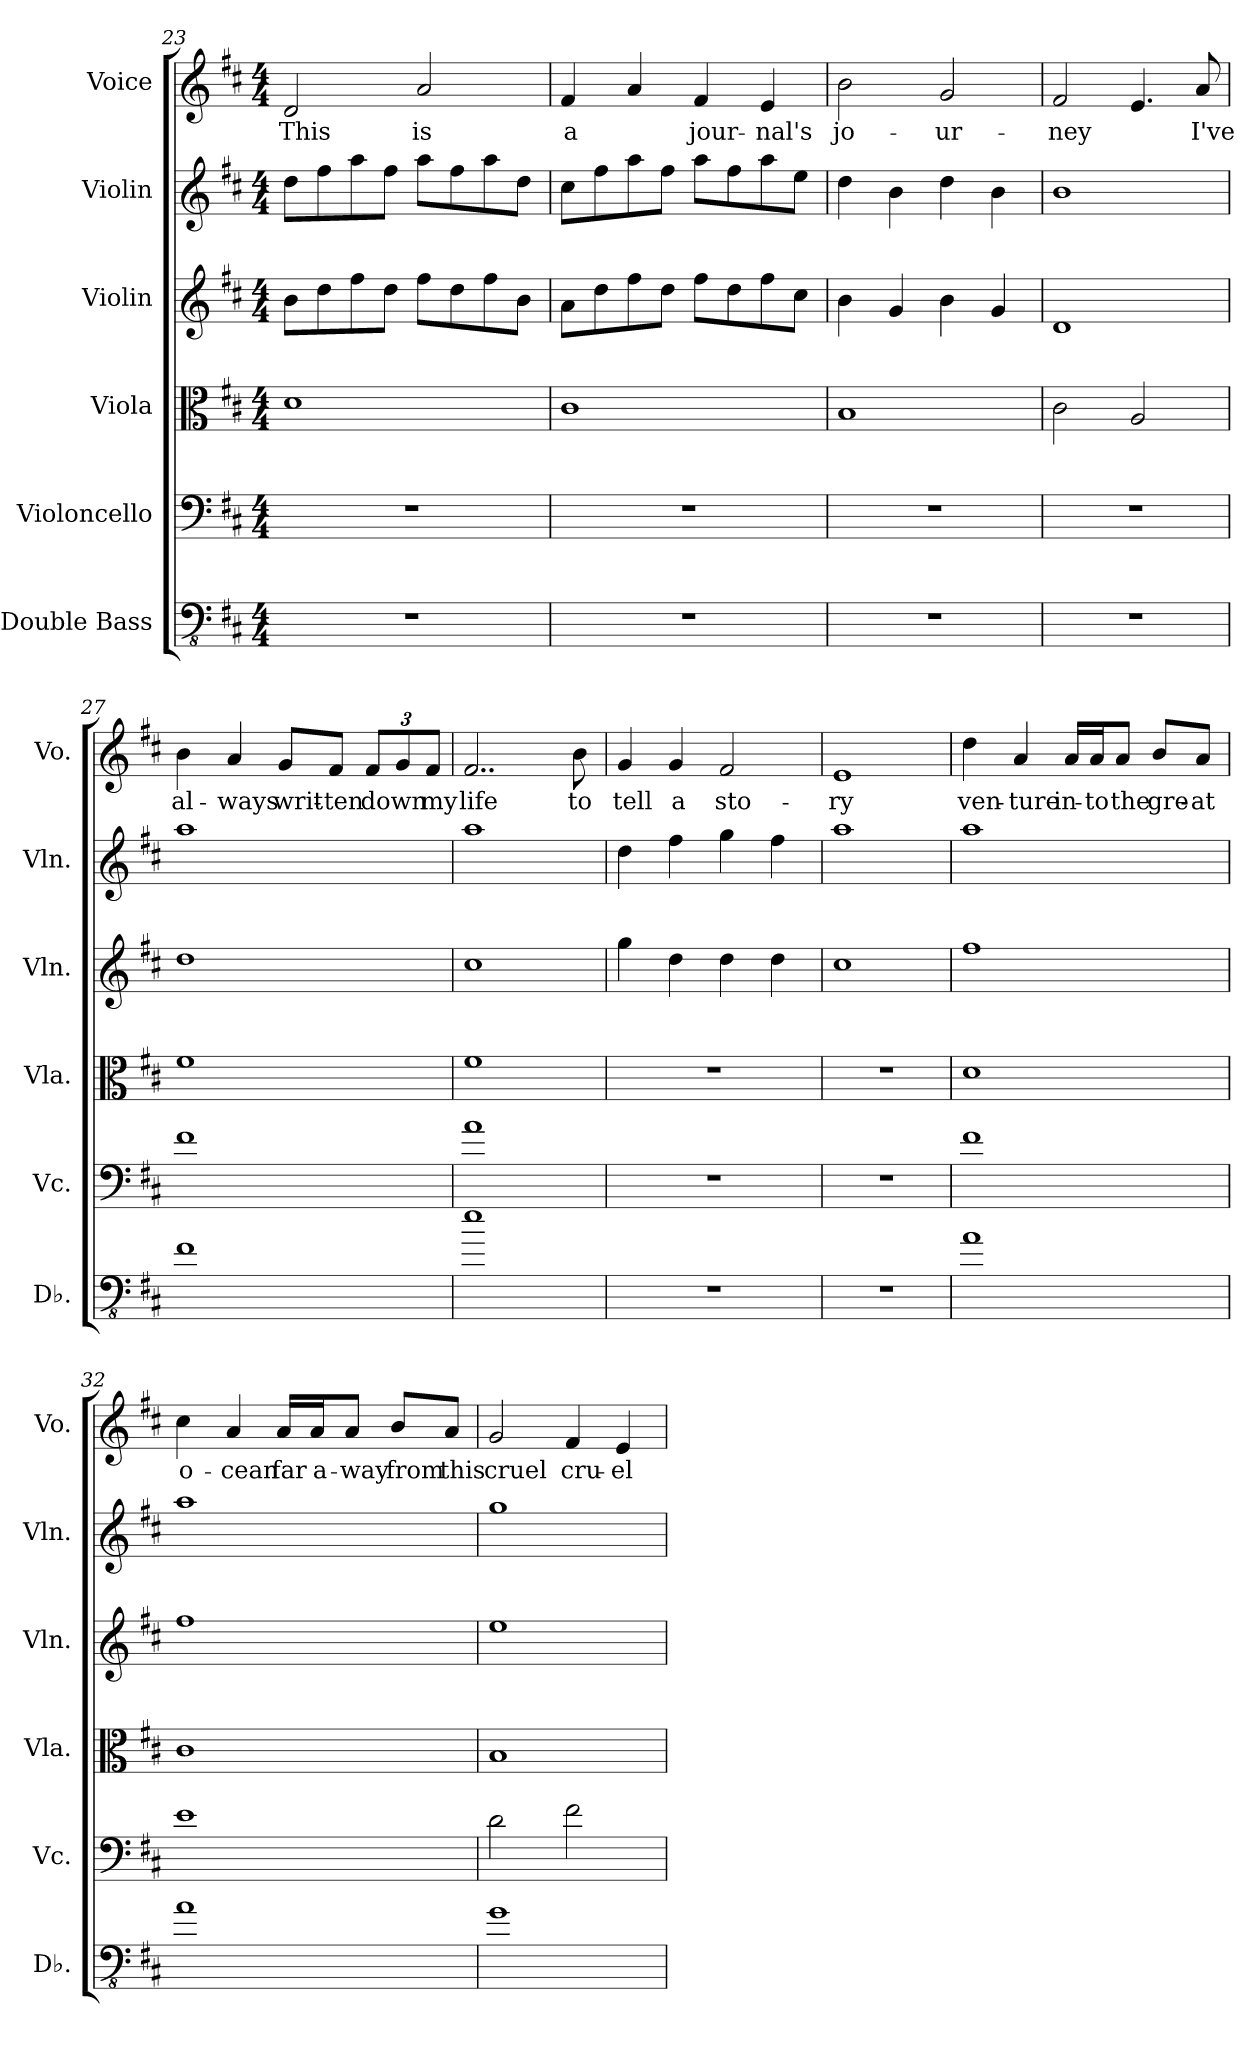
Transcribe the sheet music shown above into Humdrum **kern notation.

**kern	**kern	**kern	**kern	**kern	**kern	**text
*part6	*part5	*part4	*part3	*part2	*part1	*part1
*staff6	*staff5	*staff4	*staff3	*staff2	*staff1	*staff1
*I"Double Bass	*I"Violoncello	*I"Viola	*I"Violin	*I"Violin	*I"Voice	*
*I'Db.	*I'Vc.	*I'Vla.	*I'Vln.	*I'Vln.	*I'Vo.	*
*clefFv4	*clefF4	*clefC3	*clefG2	*clefG2	*clefG2	*
*ITrd7c12	*	*	*	*	*	*
*k[f#c#]	*k[f#c#]	*k[f#c#]	*k[f#c#]	*k[f#c#]	*k[f#c#]	*
*M4/4	*M4/4	*M4/4	*M4/4	*M4/4	*M4/4	*
=23	=23	=23	=23	=23	=23	=23
1r	1r	1d	8b\L	8dd\L	2d/	This
.	.	.	8dd\	8ff#\	.	.
.	.	.	8ff#\	8aa\	.	.
.	.	.	8dd\J	8ff#\J	.	.
.	.	.	8ff#\L	8aa\L	2a/	is
.	.	.	8dd\	8ff#\	.	.
.	.	.	8ff#\	8aa\	.	.
.	.	.	8b\J	8dd\J	.	.
=24	=24	=24	=24	=24	=24	=24
1r	1r	1c#	8a\L	8cc#\L	4f#/	a
.	.	.	8dd\	8ff#\	.	.
.	.	.	8ff#\	8aa\	4a/	.
.	.	.	8dd\J	8ff#\J	.	.
.	.	.	8ff#\L	8aa\L	4f#/	jour-
.	.	.	8dd\	8ff#\	.	.
.	.	.	8ff#\	8aa\	4e/	-nal's
.	.	.	8cc#\J	8ee\J	.	.
=25	=25	=25	=25	=25	=25	=25
1r	1r	1B	4b\	4dd\	2b\	jo-
.	.	.	4g/	4b\	.	.
.	.	.	4b\	4dd\	2g/	-ur-
.	.	.	4g/	4b\	.	.
=26	=26	=26	=26	=26	=26	=26
1r	1r	2c#\	1d	1b	2f#/	-ney
.	.	2A/	.	.	4.e/	.
.	.	.	.	.	8a/	I've
!!LO:LB:g=z
=27	=27	=27	=27	=27	=27	=27
1FF#	1f#	1f#	1dd	1aa	4b\	al-
.	.	.	.	.	4a/	-ways
.	.	.	.	.	8g/L	writ-
.	.	.	.	.	8f#/J	-ten
*	*	*	*	*	*Xbrackettup	*
.	.	.	.	.	12f#/L	down
.	.	.	.	.	12g/	.
.	.	.	.	.	12f#/J	my
=28	=28	=28	=28	=28	=28	=28
1E	1a	1f#	1cc#	1aa	2..f#/	life
.	.	.	.	.	8b\	to
=29	=29	=29	=29	=29	=29	=29
1r	1r	1r	4gg\	4dd\	4g/	tell
.	.	.	4dd\	4ff#\	4g/	a
.	.	.	4dd\	4gg\	2f#/	sto-
.	.	.	4dd\	4ff#\	.	.
=30	=30	=30	=30	=30	=30	=30
1r	1r	1r	1cc#	1aa	1e	-ry
=31	=31	=31	=31	=31	=31	=31
1AA	1f#	1d	1ff#	1aa	4dd\	ven-
.	.	.	.	.	4a/	-ture
.	.	.	.	.	16a/LL	in-
.	.	.	.	.	16a/J	-to
.	.	.	.	.	8a/J	the
.	.	.	.	.	8b/L	gre-
.	.	.	.	.	8a/J	-at
!!LO:PB:g=z
=32	=32	=32	=32	=32	=32	=32
1AA	1e	1c#	1ff#	1aa	4cc#\	o-
.	.	.	.	.	4a/	-cean
.	.	.	.	.	16a/LL	far
.	.	.	.	.	16a/J	a-
.	.	.	.	.	8a/J	-way
.	.	.	.	.	8b/L	from
.	.	.	.	.	8a/J	this
=33	=33	=33	=33	=33	=33	=33
1GG	2d\	1B	1ee	1gg	2g/	cruel
.	2f#\	.	.	.	4f#/	cru-
.	.	.	.	.	4e/	-el
=	=	=	=	=	=	=
*-	*-	*-	*-	*-	*-	*-
